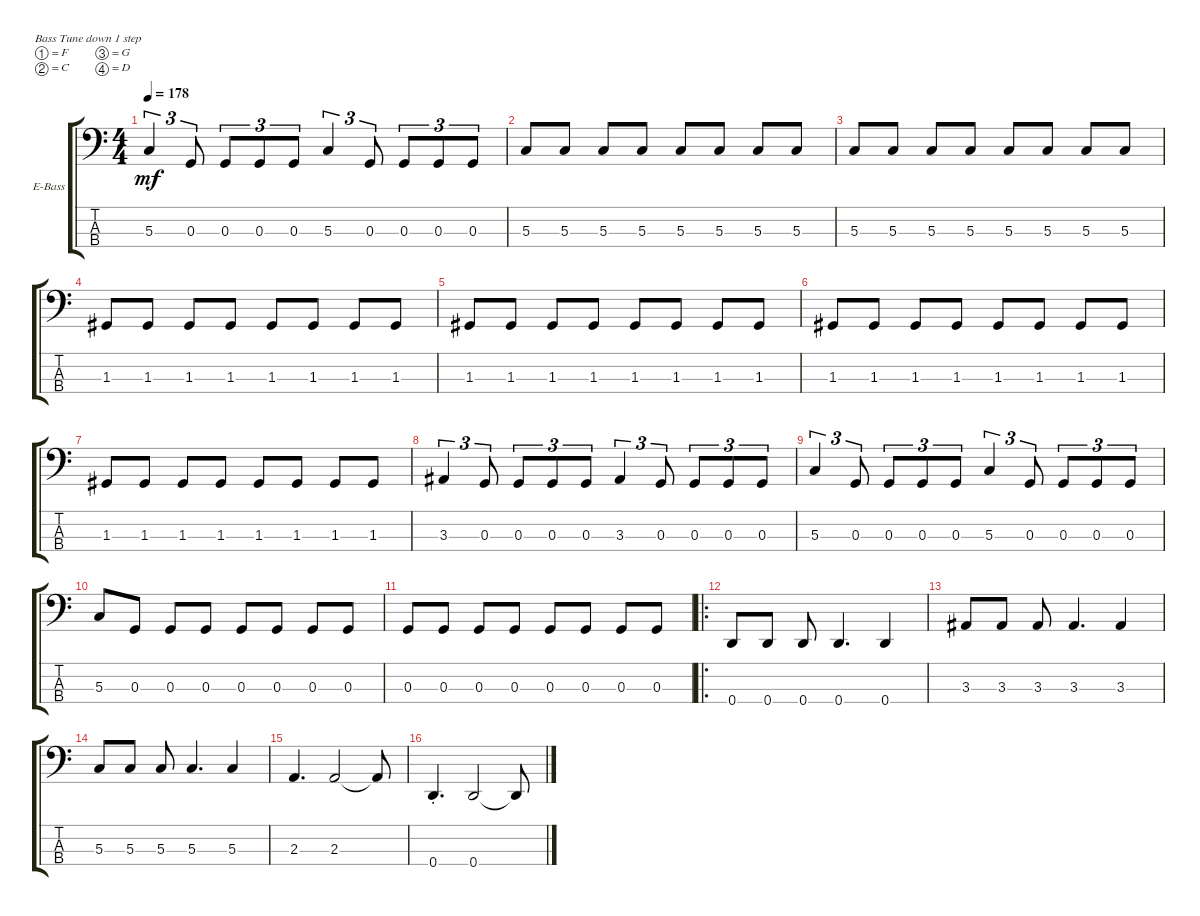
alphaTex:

\defaultSystemsLayout 4
\bracketExtendMode groupsimilarinstruments
\firstSystemTrackNameOrientation horizontal
\otherSystemsTrackNameOrientation horizontal
\track ("Electric Bass" "E-Bass") {instrument electricbassfinger}
\staff {score tabs}
\tuning (F2 C2 G1 D1)
\ts (4 4)
\tempo 178
\clef f4
\scale
0.333333
\ks c
5.3.4{tu (3 2) dy mf} 0.3.8{tu (3 2)} 0.3.8{tu (3 2)} 0.3.8{tu (3 2)} 0.3.8{tu (3 2)} 5.3.4{tu (3 2)} 0.3.8{tu (3 2)} 0.3.8{tu (3 2)} 0.3.8{tu (3 2)} 0.3.8{tu (3 2)} |
\scale
0.333333 5.3.8 5.3.8 5.3.8 5.3.8 5.3.8 5.3.8 5.3.8 5.3.8 |
\scale
0.333333 5.3.8 5.3.8 5.3.8 5.3.8 5.3.8 5.3.8 5.3.8 5.3.8 |
\scale
0.333333 1.3.8 1.3.8 1.3.8 1.3.8 1.3.8 1.3.8 1.3.8 1.3.8 |
\scale
0.333333 1.3.8 1.3.8 1.3.8 1.3.8 1.3.8 1.3.8 1.3.8 1.3.8 |
\scale
0.333333 1.3.8 1.3.8 1.3.8 1.3.8 1.3.8 1.3.8 1.3.8 1.3.8 |
\scale
0.333333 1.3.8 1.3.8 1.3.8 1.3.8 1.3.8 1.3.8 1.3.8 1.3.8 |
\scale
0.333333 3.3.4{tu (3 2)} 0.3.8{tu (3 2)} 0.3.8{tu (3 2)} 0.3.8{tu (3 2)} 0.3.8{tu (3 2)} 3.3.4{tu (3 2)} 0.3.8{tu (3 2)} 0.3.8{tu (3 2)} 0.3.8{tu (3 2)} 0.3.8{tu (3 2)} |
\scale
0.333333 5.3.4{tu (3 2)} 0.3.8{tu (3 2)} 0.3.8{tu (3 2)} 0.3.8{tu (3 2)} 0.3.8{tu (3 2)} 5.3.4{tu (3 2)} 0.3.8{tu (3 2)} 0.3.8{tu (3 2)} 0.3.8{tu (3 2)} 0.3.8{tu (3 2)} |
\scale
0.333333 5.3.8 0.3.8 0.3.8 0.3.8 0.3.8 0.3.8 0.3.8 0.3.8 |
\scale
0.312821 0.3.8 0.3.8 0.3.8 0.3.8 0.3.8 0.3.8 0.3.8 0.3.8 |
\ro
\scale
0.374359 0.4.8 0.4.8 0.4.8 0.4.4{d} 0.4.4 |
\scale
0.312821 3.3.8 3.3.8 3.3.8 3.3.4{d} 3.3.4 |
\scale
0.333333 5.3.8 5.3.8 5.3.8 5.3.4{d} 5.3.4 |
\scale
0.333333 2.3.4{d} 2.3.2 2.3{t}.8 |
\scale
0.333333 0.4{st}.4{d} 0.4.2 0.4{t}.8
